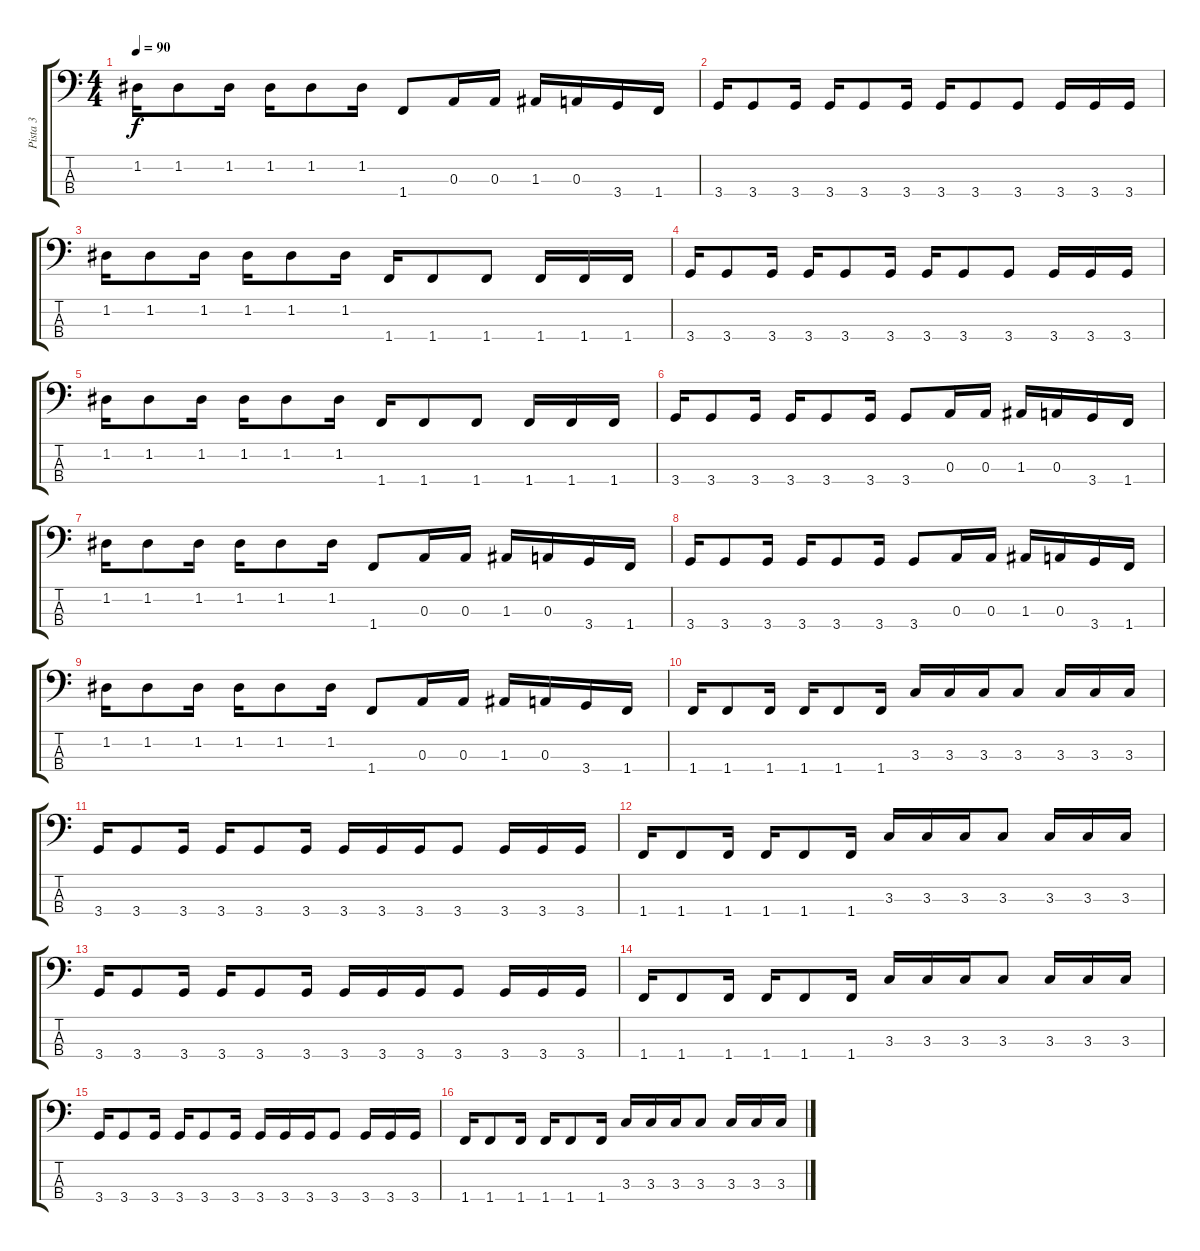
\track ("Pista 3" "Pista 3") {instrument electricbasspick}
\staff {score tabs}
\tuning (G2 D2 A1 E1) {hide}
\ts (4 4)
\tempo 90
\clef f4
\ks c
1.2.16{dy f} 1.2.8 1.2.16 1.2.16 1.2.8 1.2.16 1.4.8 0.3.16 0.3.16 1.3.16 0.3.16 3.4.16 1.4.16 |
3.4.16 3.4.8 3.4.16 3.4.16 3.4.8 3.4.16 3.4.16 3.4.8 3.4.8 3.4.16 3.4.16 3.4.16 |
1.2.16 1.2.8 1.2.16 1.2.16 1.2.8 1.2.16 1.4.16 1.4.8 1.4.8 1.4.16 1.4.16 1.4.16 |
3.4.16 3.4.8 3.4.16 3.4.16 3.4.8 3.4.16 3.4.16 3.4.8 3.4.8 3.4.16 3.4.16 3.4.16 |
1.2.16 1.2.8 1.2.16 1.2.16 1.2.8 1.2.16 1.4.16 1.4.8 1.4.8 1.4.16 1.4.16 1.4.16 |
3.4.16 3.4.8 3.4.16 3.4.16 3.4.8 3.4.16 3.4.8 0.3.16 0.3.16 1.3.16 0.3.16 3.4.16 1.4.16 |
1.2.16 1.2.8 1.2.16 1.2.16 1.2.8 1.2.16 1.4.8 0.3.16 0.3.16 1.3.16 0.3.16 3.4.16 1.4.16 |
3.4.16 3.4.8 3.4.16 3.4.16 3.4.8 3.4.16 3.4.8 0.3.16 0.3.16 1.3.16 0.3.16 3.4.16 1.4.16 |
1.2.16 1.2.8 1.2.16 1.2.16 1.2.8 1.2.16 1.4.8 0.3.16 0.3.16 1.3.16 0.3.16 3.4.16 1.4.16 |
1.4.16 1.4.8 1.4.16 1.4.16 1.4.8 1.4.16 3.3.16 3.3.16 3.3.16 3.3.8 3.3.16 3.3.16 3.3.16 |
3.4.16 3.4.8 3.4.16 3.4.16 3.4.8 3.4.16 3.4.16 3.4.16 3.4.16 3.4.8 3.4.16 3.4.16 3.4.16 |
1.4.16 1.4.8 1.4.16 1.4.16 1.4.8 1.4.16 3.3.16 3.3.16 3.3.16 3.3.8 3.3.16 3.3.16 3.3.16 |
3.4.16 3.4.8 3.4.16 3.4.16 3.4.8 3.4.16 3.4.16 3.4.16 3.4.16 3.4.8 3.4.16 3.4.16 3.4.16 |
1.4.16 1.4.8 1.4.16 1.4.16 1.4.8 1.4.16 3.3.16 3.3.16 3.3.16 3.3.8 3.3.16 3.3.16 3.3.16 |
3.4.16 3.4.8 3.4.16 3.4.16 3.4.8 3.4.16 3.4.16 3.4.16 3.4.16 3.4.8 3.4.16 3.4.16 3.4.16 |
1.4.16 1.4.8 1.4.16 1.4.16 1.4.8 1.4.16 3.3.16 3.3.16 3.3.16 3.3.8 3.3.16 3.3.16 3.3.16
